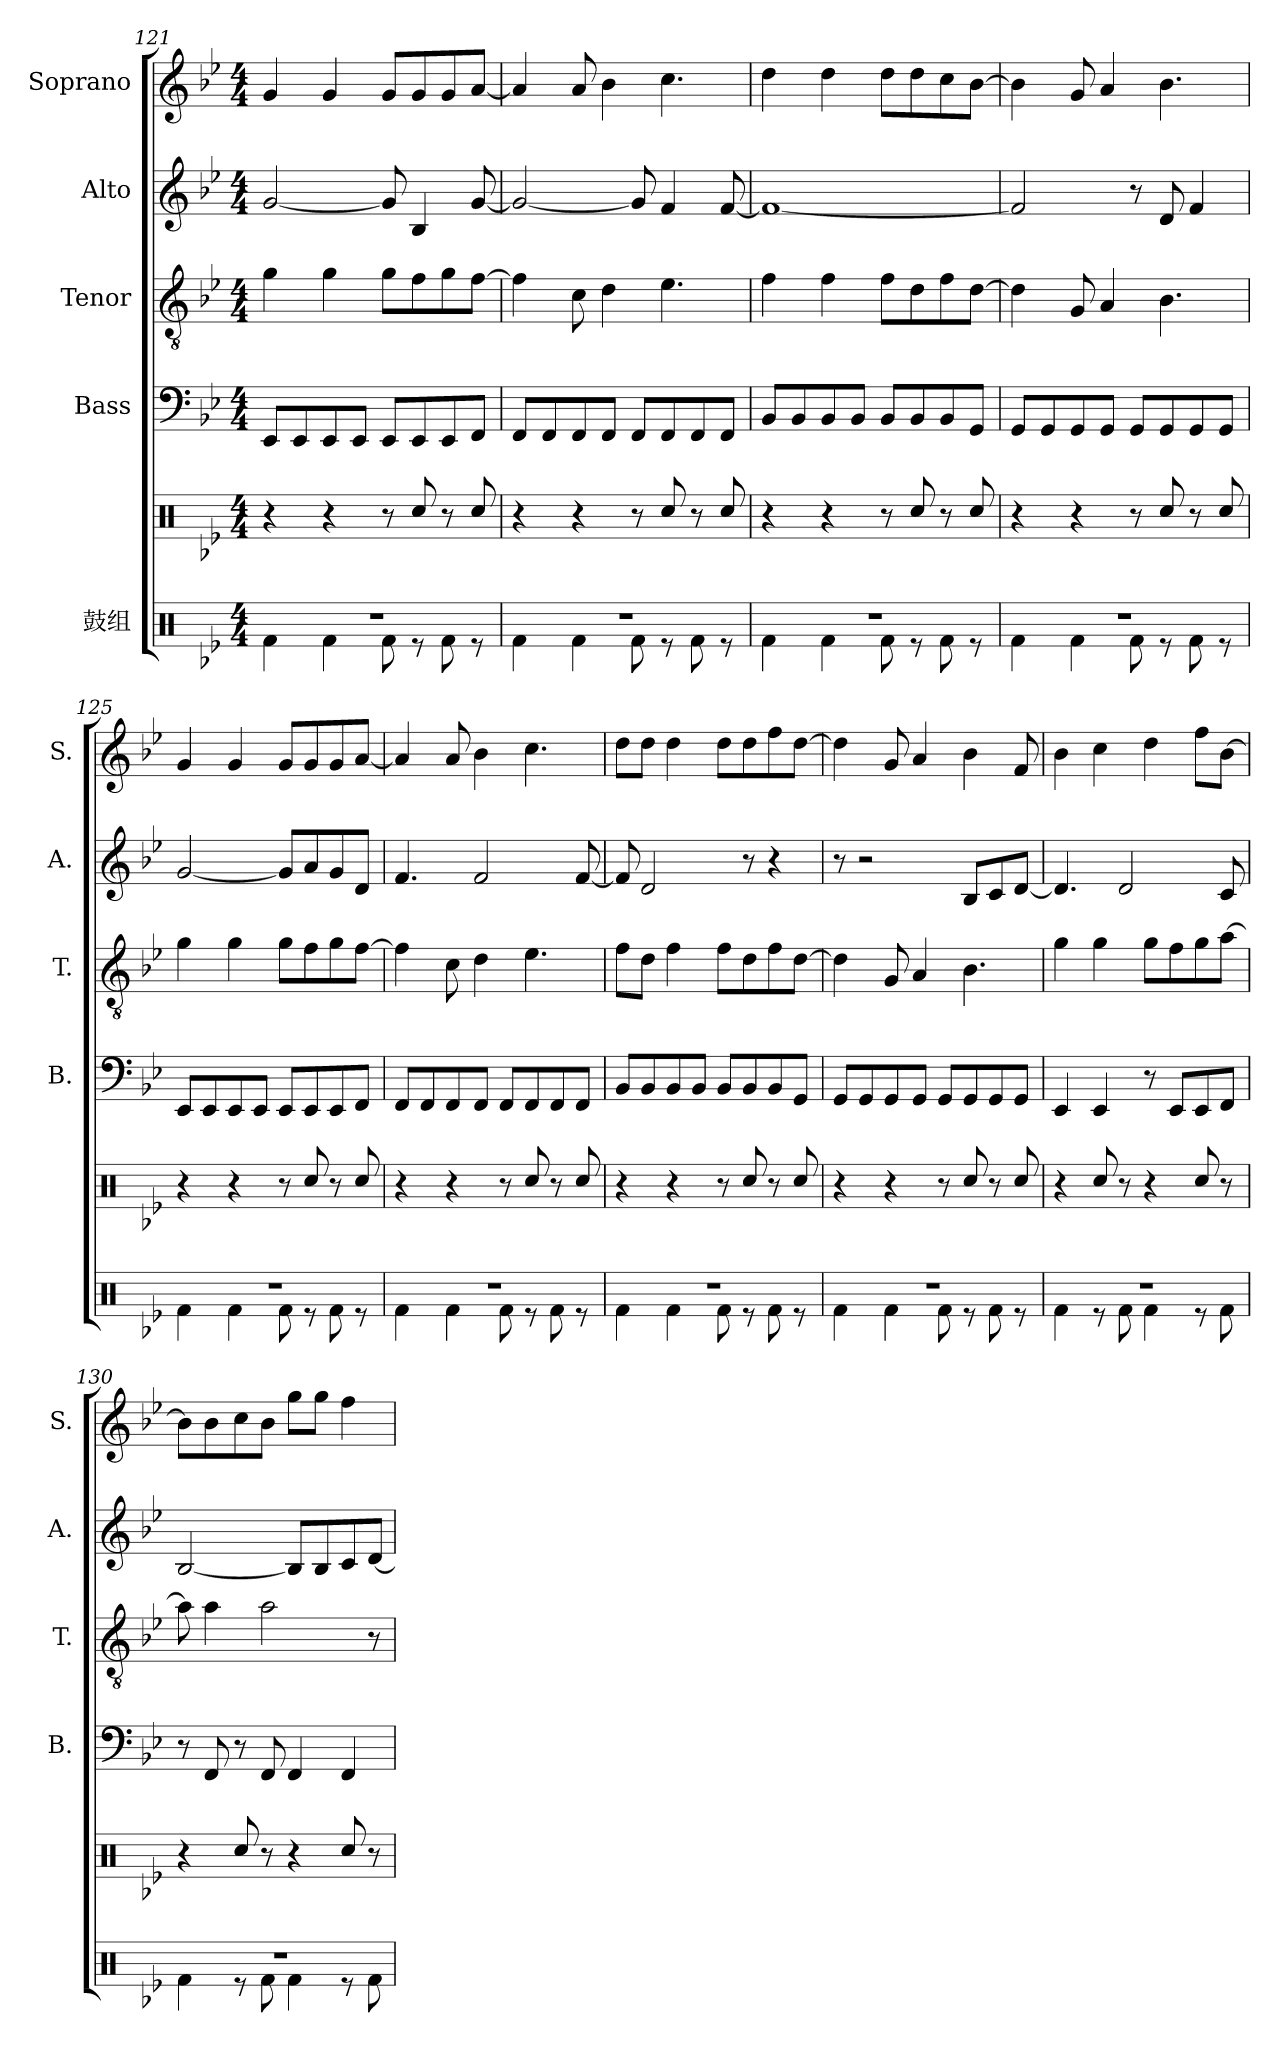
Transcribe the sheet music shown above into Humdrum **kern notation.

**kern	**kern	**kern	**kern	**kern	**kern
*part5	*part5	*part4	*part3	*part2	*part1
*staff6	*staff5	*staff4	*staff3	*staff2	*staff1
*I"鼓组	*	*I"Bass	*I"Tenor	*I"Alto	*I"Soprano
*	*	*I'B.	*I'T.	*I'A.	*I'S.
*clefX	*clefX	*clefF4	*clefGv2	*clefG2	*clefG2
*k[b-e-]	*k[b-e-]	*k[b-e-]	*k[b-e-]	*k[b-e-]	*k[b-e-]
*M4/4	*M4/4	*M4/4	*M4/4	*M4/4	*M4/4
=121	=121	=121	=121	=121	=121
*^	*	*	*	*	*
1r	4Rf\	4r	8EE-/L	4g\	[2g/	4g/
.	.	.	8EE-/	.	.	.
.	4Rf\	4r	8EE-/	4g\	.	4g/
.	.	.	8EE-/J	.	.	.
.	8Rf\	8r	8EE-/L	8g\L	8g/]	8g/L
.	8r	8Rcc/	8EE-/	8f\	4B-/	8g/
.	8Rf\	8r	8EE-/	8g\	.	8g/
.	8r	8Rcc/	8FF/J	[8f\J	[8g/	[8a/J
=122	=122	=122	=122	=122	=122	=122
1r	4Rf\	4r	8FF/L	4f\]	2g/_	4a/]
.	.	.	8FF/	.	.	.
.	4Rf\	4r	8FF/	8c\	.	8a/
.	.	.	8FF/J	4d\	.	4b-\
.	8Rf\	8r	8FF/L	.	8g/]	.
.	8r	8Rcc/	8FF/	4.e-\	4f/	4.cc\
.	8Rf\	8r	8FF/	.	.	.
.	8r	8Rcc/	8FF/J	.	[8f/	.
!!LO:PB:g=z
=123	=123	=123	=123	=123	=123	=123
1r	4Rf\	4r	8BB-/L	4f\	1f_	4dd\
.	.	.	8BB-/	.	.	.
.	4Rf\	4r	8BB-/	4f\	.	4dd\
.	.	.	8BB-/J	.	.	.
.	8Rf\	8r	8BB-/L	8f\L	.	8dd\L
.	8r	8Rcc/	8BB-/	8d\	.	8dd\
.	8Rf\	8r	8BB-/	8f\	.	8cc\
.	8r	8Rcc/	8GG/J	[8d\J	.	[8b-\J
=124	=124	=124	=124	=124	=124	=124
1r	4Rf\	4r	8GG/L	4d\]	2f/]	4b-\]
.	.	.	8GG/	.	.	.
.	4Rf\	4r	8GG/	8G/	.	8g/
.	.	.	8GG/J	4A/	.	4a/
.	8Rf\	8r	8GG/L	.	8r	.
.	8r	8Rcc/	8GG/	4.B-\	8d/	4.b-\
.	8Rf\	8r	8GG/	.	4f/	.
.	8r	8Rcc/	8GG/J	.	.	.
=125	=125	=125	=125	=125	=125	=125
1r	4Rf\	4r	8EE-/L	4g\	[2g/	4g/
.	.	.	8EE-/	.	.	.
.	4Rf\	4r	8EE-/	4g\	.	4g/
.	.	.	8EE-/J	.	.	.
.	8Rf\	8r	8EE-/L	8g\L	8g/L]	8g/L
.	8r	8Rcc/	8EE-/	8f\	8a/	8g/
.	8Rf\	8r	8EE-/	8g\	8g/	8g/
.	8r	8Rcc/	8FF/J	[8f\J	8d/J	[8a/J
=126	=126	=126	=126	=126	=126	=126
1r	4Rf\	4r	8FF/L	4f\]	4.f/	4a/]
.	.	.	8FF/	.	.	.
.	4Rf\	4r	8FF/	8c\	.	8a/
.	.	.	8FF/J	4d\	2f/	4b-\
.	8Rf\	8r	8FF/L	.	.	.
.	8r	8Rcc/	8FF/	4.e-\	.	4.cc\
.	8Rf\	8r	8FF/	.	.	.
.	8r	8Rcc/	8FF/J	.	[8f/	.
!!LO:LB:g=z
=127	=127	=127	=127	=127	=127	=127
1r	4Rf\	4r	8BB-/L	8f\L	8f/]	8dd\L
.	.	.	8BB-/	8d\J	2d/	8dd\J
.	4Rf\	4r	8BB-/	4f\	.	4dd\
.	.	.	8BB-/J	.	.	.
.	8Rf\	8r	8BB-/L	8f\L	.	8dd\L
.	8r	8Rcc/	8BB-/	8d\	8r	8dd\
.	8Rf\	8r	8BB-/	8f\	4r	8ff\
.	8r	8Rcc/	8GG/J	[8d\J	.	[8dd\J
=128	=128	=128	=128	=128	=128	=128
1r	4Rf\	4r	8GG/L	4d\]	8r	4dd\]
.	.	.	8GG/	.	2r	.
.	4Rf\	4r	8GG/	8G/	.	8g/
.	.	.	8GG/J	4A/	.	4a/
.	8Rf\	8r	8GG/L	.	.	.
.	8r	8Rcc/	8GG/	4.B-\	8B-/L	4b-\
.	8Rf\	8r	8GG/	.	8c/	.
.	8r	8Rcc/	8GG/J	.	[8d/J	8f/
=129	=129	=129	=129	=129	=129	=129
1r	4Rf\	4r	4EE-/	4g\	4.d/]	4b-\
.	8r	8Rcc/	4EE-/	4g\	.	4cc\
.	8Rf\	8r	.	.	2d/	.
.	4Rf\	4r	8r	8g\L	.	4dd\
.	.	.	8EE-/L	8f\	.	.
.	8r	8Rcc/	8EE-/	8g\	.	8ff\L
.	8Rf\	8r	8FF/J	[8a\J	8c/	[8b-\J
=130	=130	=130	=130	=130	=130	=130
1r	4Rf\	4r	8r	8a\]	[2B-/	8b-\L]
.	.	.	8FF/	4a\	.	8b-\
.	8r	8Rcc/	8r	.	.	8cc\
.	8Rf\	8r	8FF/	2a\	.	8b-\J
.	4Rf\	4r	4FF/	.	8B-/L]	8gg\L
.	.	.	.	.	8B-/	8gg\J
.	8r	8Rcc/	4FF/	.	8c/	4ff\
.	8Rf\	8r	.	8r	[8d/J	.
*v	*v	*	*	*	*	*
=	=	=	=	=	=
*-	*-	*-	*-	*-	*-
